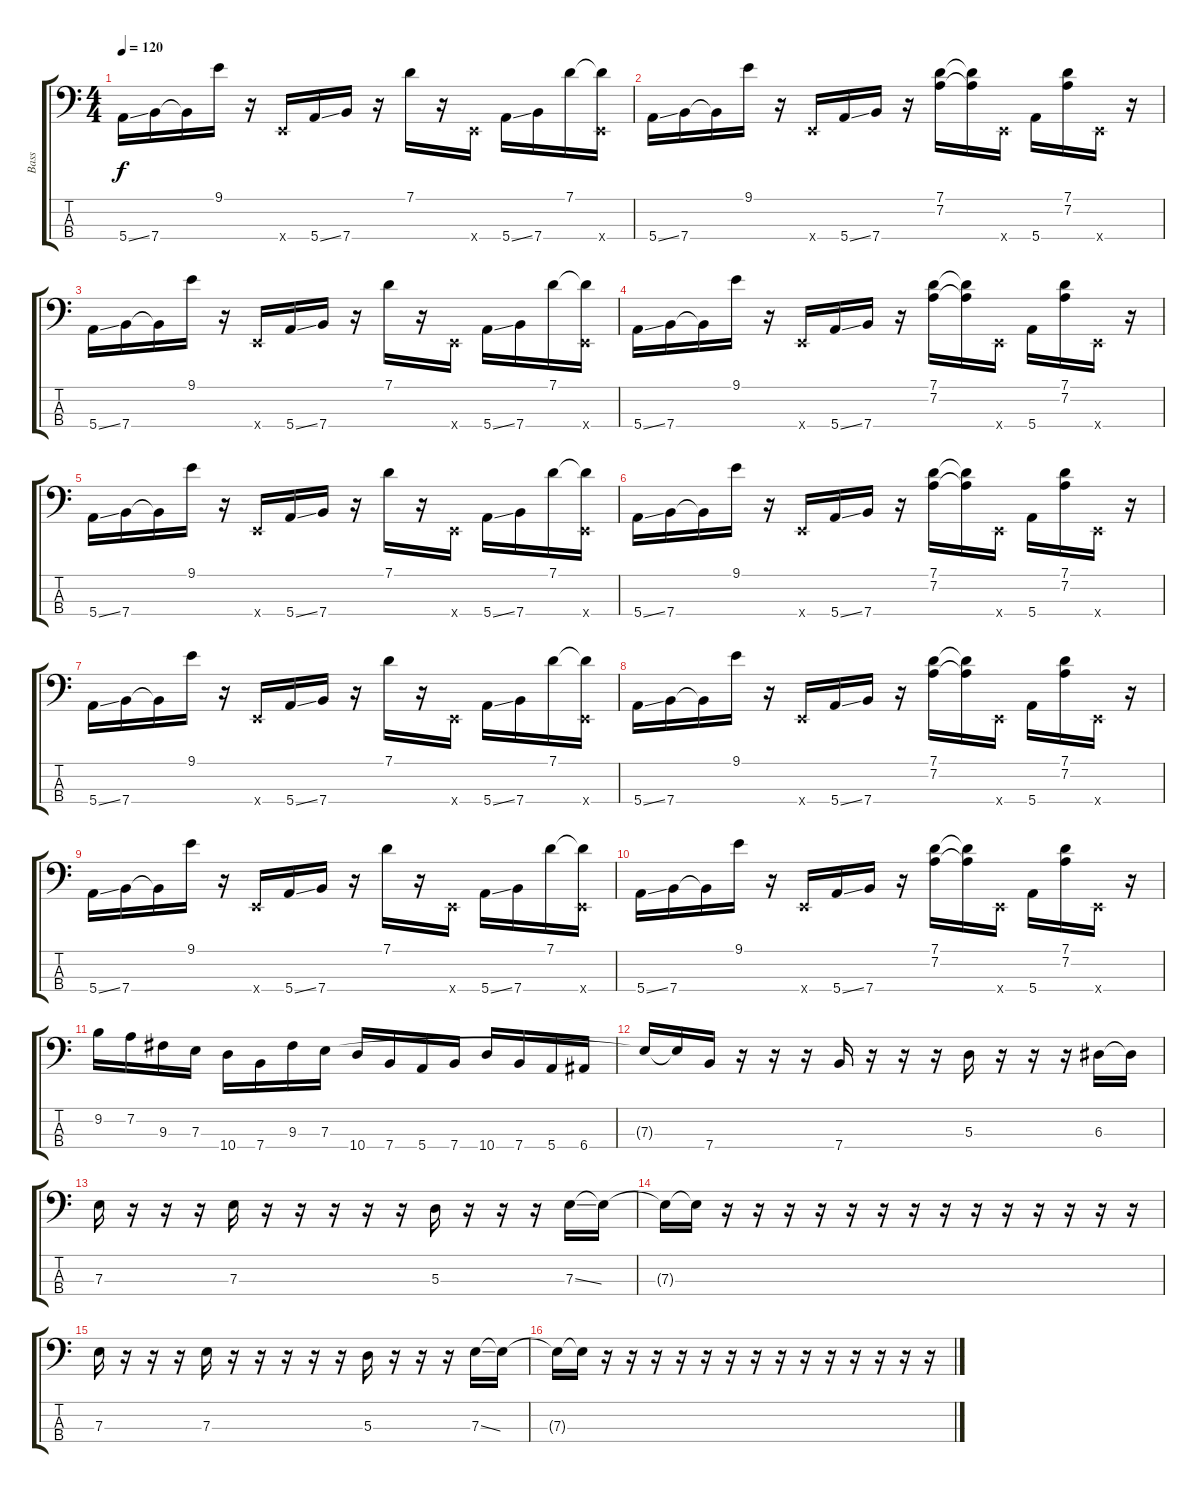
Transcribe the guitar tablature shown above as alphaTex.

\track ("Bass" "Bass") {instrument electricbassfinger}
\staff {score tabs}
\tuning (G2 D2 A1 E1) {hide}
\ts (4 4)
\tempo 120
\clef f4
\ks c
5.4{ss}.16{dy f} 7.4.16 7.4{t}.16 9.1.16 r.16 0.4{x}.16 5.4{ss}.16 7.4.16 r.16 7.1.16 r.16 0.4{x}.16 5.4{ss}.16 7.4.16 7.1.16 (7.1{t} 0.4{x}).16 |
5.4{ss}.16 7.4.16 7.4{t}.16 9.1.16 r.16 0.4{x}.16 5.4{ss}.16 7.4.16 r.16 (7.1 7.2).16 (7.1{t} 7.2{t}).16 0.4{x}.16 5.4.16 (7.1 7.2).16 0.4{x}.16 r.16 |
5.4{ss}.16 7.4.16 7.4{t}.16 9.1.16 r.16 0.4{x}.16 5.4{ss}.16 7.4.16 r.16 7.1.16 r.16 0.4{x}.16 5.4{ss}.16 7.4.16 7.1.16 (7.1{t} 0.4{x}).16 |
5.4{ss}.16 7.4.16 7.4{t}.16 9.1.16 r.16 0.4{x}.16 5.4{ss}.16 7.4.16 r.16 (7.1 7.2).16 (7.1{t} 7.2{t}).16 0.4{x}.16 5.4.16 (7.1 7.2).16 0.4{x}.16 r.16 |
5.4{ss}.16 7.4.16 7.4{t}.16 9.1.16 r.16 0.4{x}.16 5.4{ss}.16 7.4.16 r.16 7.1.16 r.16 0.4{x}.16 5.4{ss}.16 7.4.16 7.1.16 (7.1{t} 0.4{x}).16 |
5.4{ss}.16 7.4.16 7.4{t}.16 9.1.16 r.16 0.4{x}.16 5.4{ss}.16 7.4.16 r.16 (7.1 7.2).16 (7.1{t} 7.2{t}).16 0.4{x}.16 5.4.16 (7.1 7.2).16 0.4{x}.16 r.16 |
5.4{ss}.16 7.4.16 7.4{t}.16 9.1.16 r.16 0.4{x}.16 5.4{ss}.16 7.4.16 r.16 7.1.16 r.16 0.4{x}.16 5.4{ss}.16 7.4.16 7.1.16 (7.1{t} 0.4{x}).16 |
5.4{ss}.16 7.4.16 7.4{t}.16 9.1.16 r.16 0.4{x}.16 5.4{ss}.16 7.4.16 r.16 (7.1 7.2).16 (7.1{t} 7.2{t}).16 0.4{x}.16 5.4.16 (7.1 7.2).16 0.4{x}.16 r.16 |
5.4{ss}.16 7.4.16 7.4{t}.16 9.1.16 r.16 0.4{x}.16 5.4{ss}.16 7.4.16 r.16 7.1.16 r.16 0.4{x}.16 5.4{ss}.16 7.4.16 7.1.16 (7.1{t} 0.4{x}).16 |
5.4{ss}.16 7.4.16 7.4{t}.16 9.1.16 r.16 0.4{x}.16 5.4{ss}.16 7.4.16 r.16 (7.1 7.2).16 (7.1{t} 7.2{t}).16 0.4{x}.16 5.4.16 (7.1 7.2).16 0.4{x}.16 r.16 |
9.2.16 7.2.16 9.3.16 7.3.16 10.4.16 7.4.16 9.3.16 7.3.16 10.4.16 7.4.16 5.4.16 7.4.16 10.4.16 7.4.16 5.4.16 6.4.16 |
7.3{t}.16 7.3{t}.16 7.4.16 r.16 r.16 r.16 7.4.16 r.16 r.16 r.16 5.3.16 r.16 r.16 r.16 6.3.16 6.3{t}.16 |
7.3.16 r.16 r.16 r.16 7.3.16 r.16 r.16 r.16 r.16 r.16 5.3.16 r.16 r.16 r.16 7.3{ss}.16 7.3{t}.16 |
7.3{t}.16 7.3{t}.16 r.16 r.16 r.16 r.16 r.16 r.16 r.16 r.16 r.16 r.16 r.16 r.16 r.16 r.16 |
7.3.16 r.16 r.16 r.16 7.3.16 r.16 r.16 r.16 r.16 r.16 5.3.16 r.16 r.16 r.16 7.3{ss}.16 7.3{t}.16 |
7.3{t}.16 7.3{t}.16 r.16 r.16 r.16 r.16 r.16 r.16 r.16 r.16 r.16 r.16 r.16 r.16 r.16 r.16
